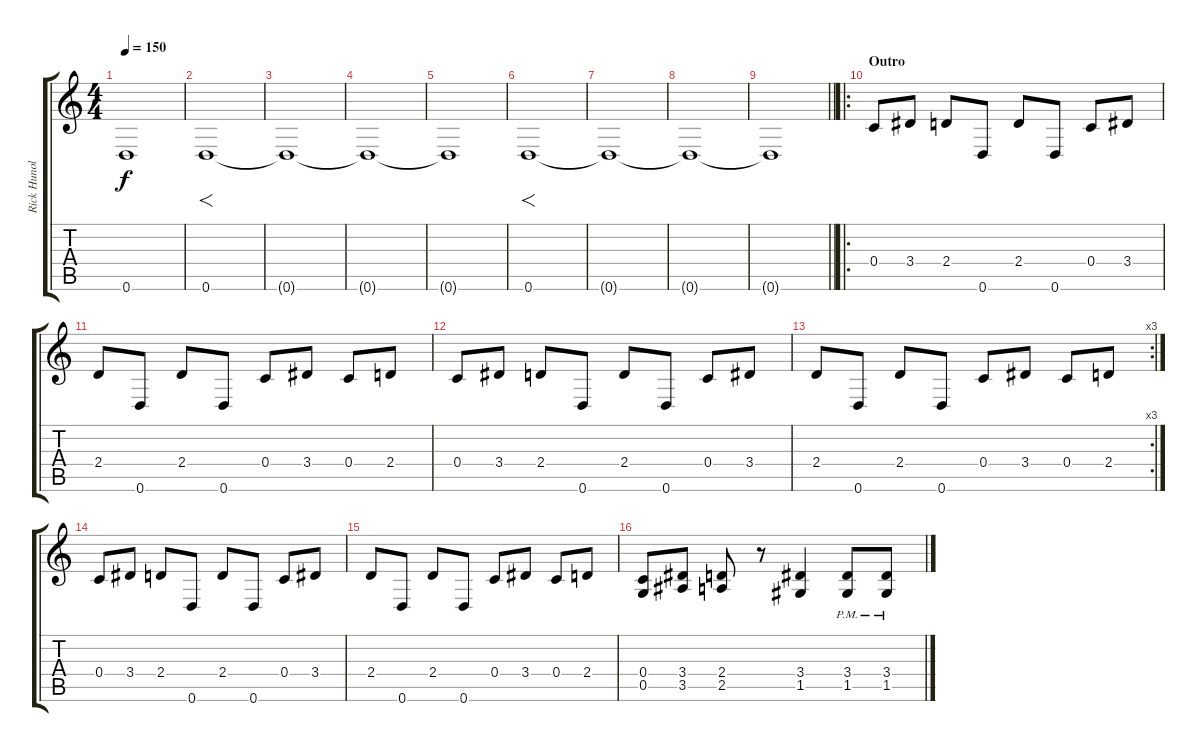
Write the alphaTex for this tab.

\track ("Rick Hunolt" "Rick Hunol") {instrument distortionguitar}
\staff {score tabs}
\tuning (D4 A3 F3 C3 G2 D2) {hide}
\ts (4 4)
\tempo 150
\clef g2
\ks c
0.6{t}.1{dy f} |
0.6.1{f} |
0.6{t}.1 |
0.6{t}.1 |
0.6{t}.1 |
0.6.1{f} |
0.6{t}.1 |
0.6{t}.1 |
\barLineRight lightlight
0.6{t}.1 |
\ro
\section ("" "Outro")
0.4.8 3.4.8 2.4.8 0.6.8 2.4.8 0.6.8 0.4.8 3.4.8 |
2.4.8 0.6.8 2.4.8 0.6.8 0.4.8 3.4.8 0.4.8 2.4.8 |
0.4.8 3.4.8 2.4.8 0.6.8 2.4.8 0.6.8 0.4.8 3.4.8 |
\rc 3
2.4.8 0.6.8 2.4.8 0.6.8 0.4.8 3.4.8 0.4.8 2.4.8 |
0.4.8 3.4.8 2.4.8 0.6.8 2.4.8 0.6.8 0.4.8 3.4.8 |
2.4.8 0.6.8 2.4.8 0.6.8 0.4.8 3.4.8 0.4.8 2.4.8 |
(0.4 0.5).8 (3.4 3.5).8 (2.4 2.5).8 r.8 (3.4 1.5).4 (3.4{pm} 1.5{pm}).8 (3.4{pm} 1.5{pm}).8
